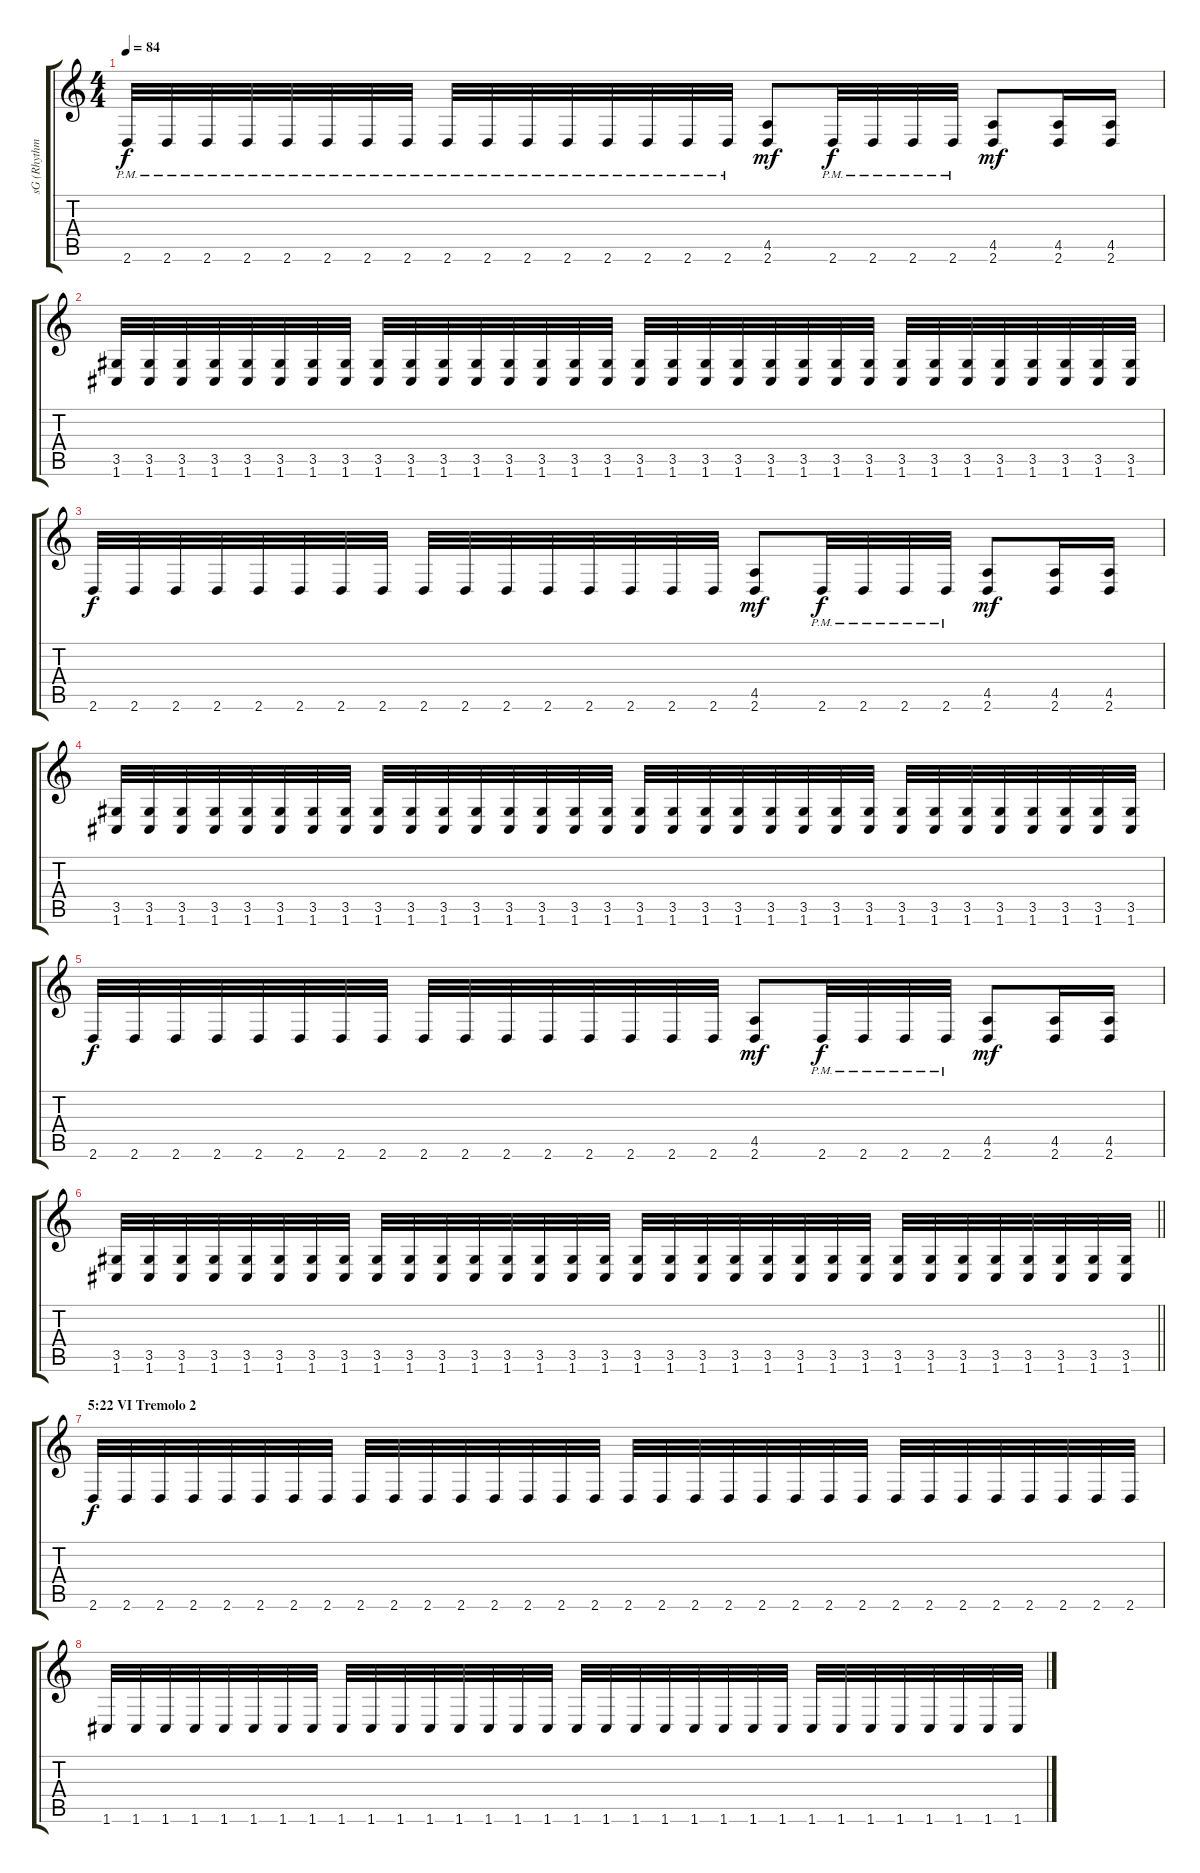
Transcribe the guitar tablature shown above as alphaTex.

\track ("sG (Rhythm Guitar)" "sG (Rhythm") {instrument distortionguitar}
\staff {score tabs}
\tuning (C4 G3 Eb3 Bb2 F2 C2) {hide}
\ts (4 4)
\tempo 84
\clef g2
\ks c
2.6{pm}.32{dy f} 2.6{pm}.32 2.6{pm}.32 2.6{pm}.32 2.6{pm}.32 2.6{pm}.32 2.6{pm}.32 2.6{pm}.32 2.6{pm}.32 2.6{pm}.32 2.6{pm}.32 2.6{pm}.32 2.6{pm}.32 2.6{pm}.32 2.6{pm}.32 2.6{pm}.32 (4.5 2.6).8{dy mf} 2.6{pm}.32{dy f} 2.6{pm}.32 2.6{pm}.32 2.6{pm}.32 (4.5 2.6).8{dy mf} (4.5 2.6).16 (4.5 2.6).16 |
(3.5 1.6).32 (3.5 1.6).32 (3.5 1.6).32 (3.5 1.6).32 (3.5 1.6).32 (3.5 1.6).32 (3.5 1.6).32 (3.5 1.6).32 (3.5 1.6).32 (3.5 1.6).32 (3.5 1.6).32 (3.5 1.6).32 (3.5 1.6).32 (3.5 1.6).32 (3.5 1.6).32 (3.5 1.6).32 (3.5 1.6).32 (3.5 1.6).32 (3.5 1.6).32 (3.5 1.6).32 (3.5 1.6).32 (3.5 1.6).32 (3.5 1.6).32 (3.5 1.6).32 (3.5 1.6).32 (3.5 1.6).32 (3.5 1.6).32 (3.5 1.6).32 (3.5 1.6).32 (3.5 1.6).32 (3.5 1.6).32 (3.5 1.6).32 |
2.6.32{dy f} 2.6.32 2.6.32 2.6.32 2.6.32 2.6.32 2.6.32 2.6.32 2.6.32 2.6.32 2.6.32 2.6.32 2.6.32 2.6.32 2.6.32 2.6.32 (4.5 2.6).8{dy mf} 2.6{pm}.32{dy f} 2.6{pm}.32 2.6{pm}.32 2.6{pm}.32 (4.5 2.6).8{dy mf} (4.5 2.6).16 (4.5 2.6).16 |
(3.5 1.6).32 (3.5 1.6).32 (3.5 1.6).32 (3.5 1.6).32 (3.5 1.6).32 (3.5 1.6).32 (3.5 1.6).32 (3.5 1.6).32 (3.5 1.6).32 (3.5 1.6).32 (3.5 1.6).32 (3.5 1.6).32 (3.5 1.6).32 (3.5 1.6).32 (3.5 1.6).32 (3.5 1.6).32 (3.5 1.6).32 (3.5 1.6).32 (3.5 1.6).32 (3.5 1.6).32 (3.5 1.6).32 (3.5 1.6).32 (3.5 1.6).32 (3.5 1.6).32 (3.5 1.6).32 (3.5 1.6).32 (3.5 1.6).32 (3.5 1.6).32 (3.5 1.6).32 (3.5 1.6).32 (3.5 1.6).32 (3.5 1.6).32 |
2.6.32{dy f} 2.6.32 2.6.32 2.6.32 2.6.32 2.6.32 2.6.32 2.6.32 2.6.32 2.6.32 2.6.32 2.6.32 2.6.32 2.6.32 2.6.32 2.6.32 (4.5 2.6).8{dy mf} 2.6{pm}.32{dy f} 2.6{pm}.32 2.6{pm}.32 2.6{pm}.32 (4.5 2.6).8{dy mf} (4.5 2.6).16 (4.5 2.6).16 |
\barLineRight lightlight
(3.5 1.6).32 (3.5 1.6).32 (3.5 1.6).32 (3.5 1.6).32 (3.5 1.6).32 (3.5 1.6).32 (3.5 1.6).32 (3.5 1.6).32 (3.5 1.6).32 (3.5 1.6).32 (3.5 1.6).32 (3.5 1.6).32 (3.5 1.6).32 (3.5 1.6).32 (3.5 1.6).32 (3.5 1.6).32 (3.5 1.6).32 (3.5 1.6).32 (3.5 1.6).32 (3.5 1.6).32 (3.5 1.6).32 (3.5 1.6).32 (3.5 1.6).32 (3.5 1.6).32 (3.5 1.6).32 (3.5 1.6).32 (3.5 1.6).32 (3.5 1.6).32 (3.5 1.6).32 (3.5 1.6).32 (3.5 1.6).32 (3.5 1.6).32 |
\section ("" "5:22 VI Tremolo 2")
2.6.32{dy f} 2.6.32 2.6.32 2.6.32 2.6.32 2.6.32 2.6.32 2.6.32 2.6.32 2.6.32 2.6.32 2.6.32 2.6.32 2.6.32 2.6.32 2.6.32 2.6.32 2.6.32 2.6.32 2.6.32 2.6.32 2.6.32 2.6.32 2.6.32 2.6.32 2.6.32 2.6.32 2.6.32 2.6.32 2.6.32 2.6.32 2.6.32 |
1.6.32 1.6.32 1.6.32 1.6.32 1.6.32 1.6.32 1.6.32 1.6.32 1.6.32 1.6.32 1.6.32 1.6.32 1.6.32 1.6.32 1.6.32 1.6.32 1.6.32 1.6.32 1.6.32 1.6.32 1.6.32 1.6.32 1.6.32 1.6.32 1.6.32 1.6.32 1.6.32 1.6.32 1.6.32 1.6.32 1.6.32 1.6.32
